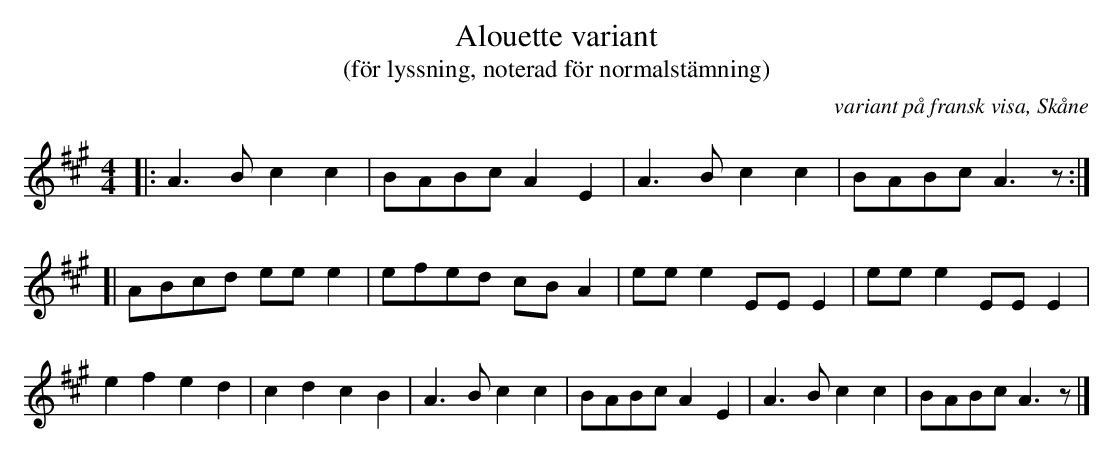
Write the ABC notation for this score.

X:1
T:Alouette variant
T:(för lyssning, noterad för normalstämning)
O:variant på fransk visa, Skåne
M:4/4
L:1/4
Q:160
K:A
|: A>B cc | B/A/B/c/ AE | A>B cc | B/A/B/c/ A>z :|
[| A/B/c/d/ e/e/e | e/f/e/d/ c/B/A | e/e/e E/E/E | e/e/e E/E/E |
ef ed | cd cB | A>B cc | B/A/B/c/ AE | A>B cc | B/A/B/c/ A>z |]
